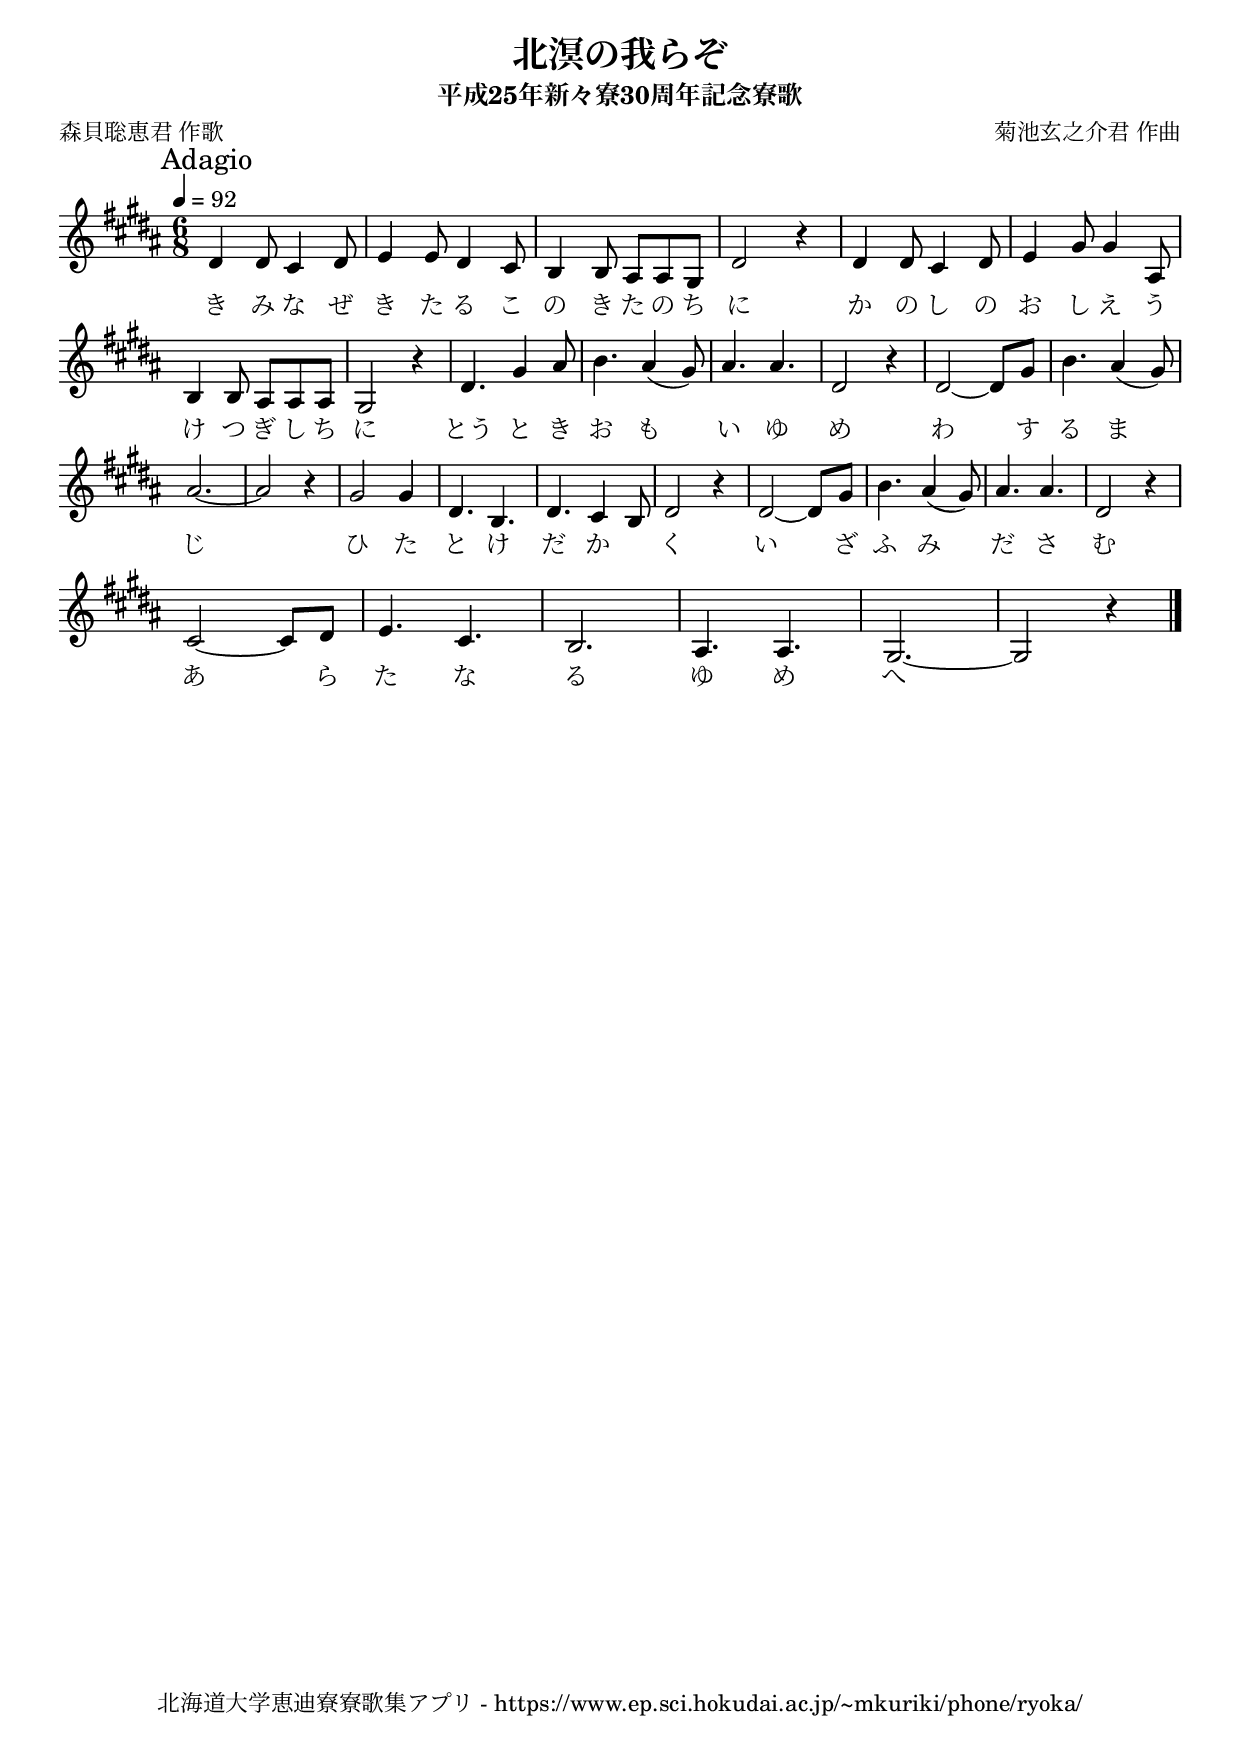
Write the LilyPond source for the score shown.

\version "2.18.2"

\paper {indent = 0}

\header {
  title = "北溟の我らぞ"
  subtitle = "平成25年新々寮30周年記念寮歌"
  composer = "菊池玄之介君 作曲"
  poet = "森貝聡恵君 作歌"
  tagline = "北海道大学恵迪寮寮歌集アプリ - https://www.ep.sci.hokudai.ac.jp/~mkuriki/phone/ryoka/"
}

melody = \relative c'{
  \tempo 4 = 92
  \autoBeamOff
  \numericTimeSignature
  \override BreathingSign.text = \markup { \musicglyph #"scripts.upedaltoe" } % ブレスの記号指定
  \key b \major
  \mark \markup "Adagio"
  \time 6/8
  \set melismaBusyProperties = #'()
  dis4 dis8 cis4 dis8 |
  e4 e8 dis4 cis8 |
  b4 b8 ais8 [ais8 gis8] |
  dis'2 r4 |
  dis4 dis8 cis4 dis8 |
  e4 gis8 gis4 ais,8 | \break
  b4 b8 ais8 [ais8 ais8] |
  gis2 r4 |
  dis'4. gis4 ais8 |
  b4. ais4 (gis8) |
  ais4. ais4. |
  dis,2 r4 |
  dis2~ dis8 [gis8] |
  b4. ais4 (gis8) | \break
  ais2. ~ |
  ais2 r4 |
  gis2 gis4 |
  dis4. b4. |
  dis4. cis4 b8 |
  dis2 r4 |
  dis2 ~ dis8 [gis8] |
  b4. ais4 (gis8) |
  ais4. ais4. |
  dis,2 r4 | \break
  cis2 ~ cis8 [dis8] |
  e4. cis4. |
  b2. |
  ais4. ais4. |
  gis2. ~ |
  gis2 r4   
  \bar "|."
}

text = \lyricmode {
  き み な ぜ き た る こ の き た の ち に か の し の お し え う
  け つ ぎ し ち に とう と き お も 　 い ゆ め わ 　 す る ま 　 
  じ 　 ひ た と け だ か 　 く い 　 ざ ふ み 　 だ さ む 
  あ 　 ら た な る ゆ め へ
}

\score {
  <<
    % ギターコード
    %{
    \new ChordNames \with {midiInstrument = #"acoustic guitar (nylon)"}{
      \set chordChanges = ##t
      \harmony
    }
    %}
    
    % メロディーライン
    \new Voice = "one"{\melody}
    % 歌詞
    \new Lyrics \lyricsto "one" \text
    % 太鼓
    % \new DrumStaff \with{
    %   \remove "Time_signature_engraver"
    %   drumStyleTable = #percussion-style
    %   \override StaffSymbol.line-count = #1
    %   \hide Stem
    % }
    % \drum
  >>
  
\midi {}
\layout {
  \context {
    \Score
    \remove "Bar_number_engraver"
  }
}

}


